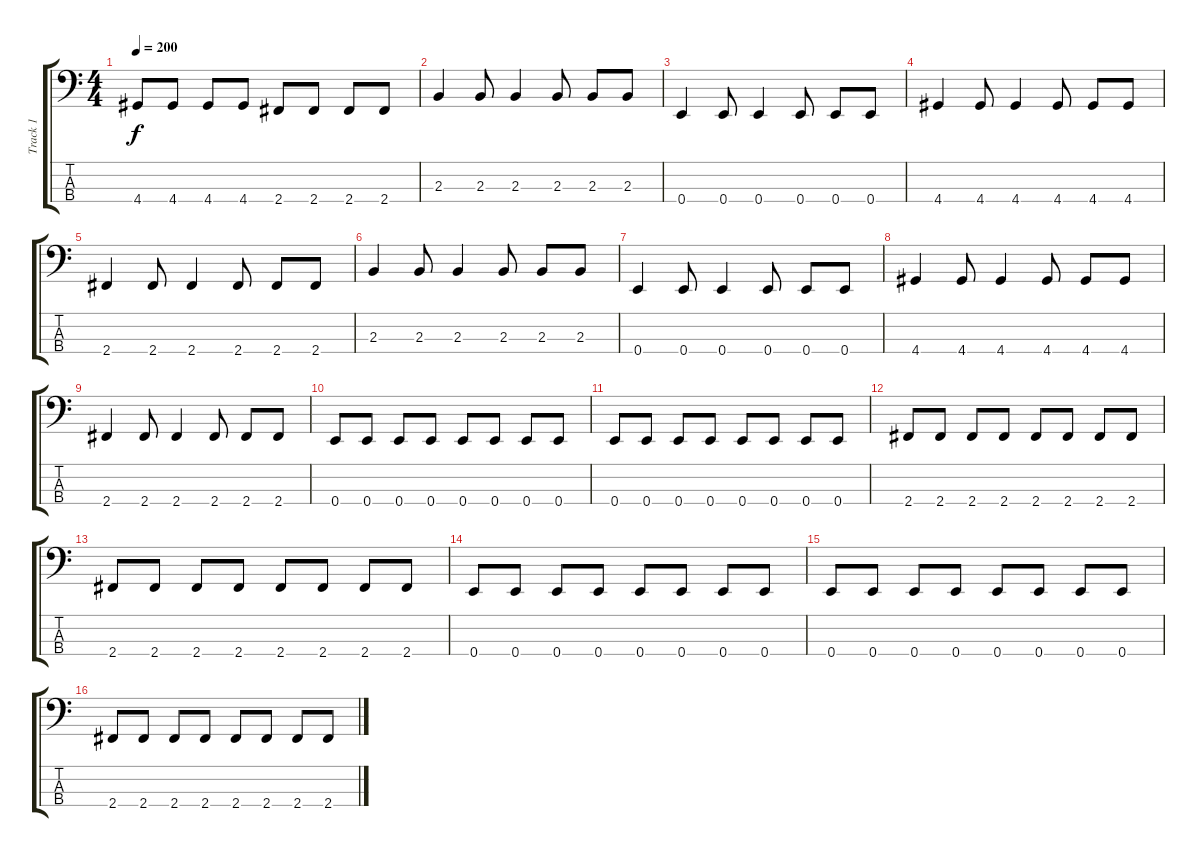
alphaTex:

\track ("Track 1" "Track 1") {instrument electricbassfinger}
\staff {score tabs}
\tuning (G2 D2 A1 E1) {hide}
\ts (4 4)
\tempo 200
\clef f4
\ks c
4.4.8{dy f} 4.4.8 4.4.8 4.4.8 2.4.8 2.4.8 2.4.8 2.4.8 |
2.3.4 2.3.8 2.3.4 2.3.8 2.3.8 2.3.8 |
0.4.4 0.4.8 0.4.4 0.4.8 0.4.8 0.4.8 |
4.4.4 4.4.8 4.4.4 4.4.8 4.4.8 4.4.8 |
2.4.4 2.4.8 2.4.4 2.4.8 2.4.8 2.4.8 |
2.3.4 2.3.8 2.3.4 2.3.8 2.3.8 2.3.8 |
0.4.4 0.4.8 0.4.4 0.4.8 0.4.8 0.4.8 |
4.4.4 4.4.8 4.4.4 4.4.8 4.4.8 4.4.8 |
2.4.4 2.4.8 2.4.4 2.4.8 2.4.8 2.4.8 |
0.4.8 0.4.8 0.4.8 0.4.8 0.4.8 0.4.8 0.4.8 0.4.8 |
0.4.8 0.4.8 0.4.8 0.4.8 0.4.8 0.4.8 0.4.8 0.4.8 |
2.4.8 2.4.8 2.4.8 2.4.8 2.4.8 2.4.8 2.4.8 2.4.8 |
2.4.8 2.4.8 2.4.8 2.4.8 2.4.8 2.4.8 2.4.8 2.4.8 |
0.4.8 0.4.8 0.4.8 0.4.8 0.4.8 0.4.8 0.4.8 0.4.8 |
0.4.8 0.4.8 0.4.8 0.4.8 0.4.8 0.4.8 0.4.8 0.4.8 |
2.4.8 2.4.8 2.4.8 2.4.8 2.4.8 2.4.8 2.4.8 2.4.8
